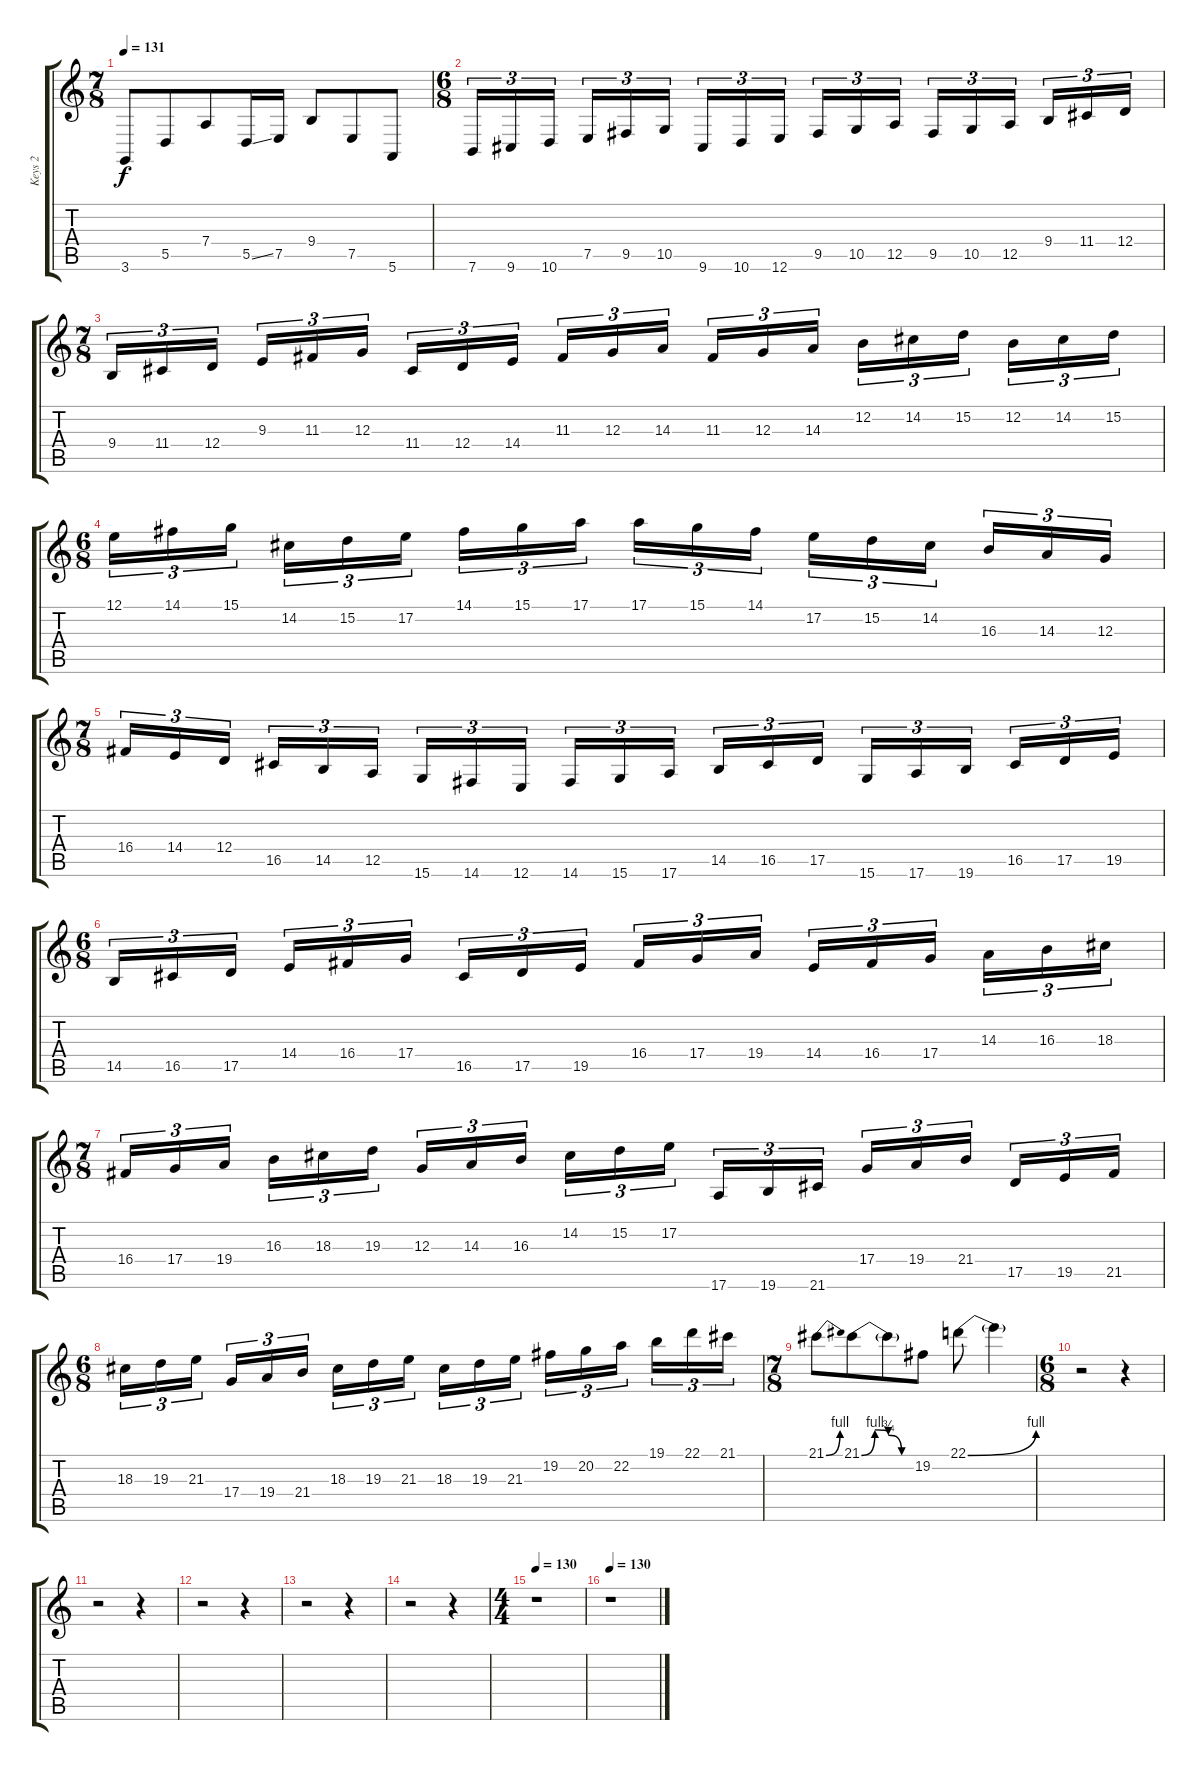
\track ("Keys 2" "Keys 2") {instrument rockorgan}
\staff {score tabs}
\tuning (E4 B3 G3 D3 A2 E2) {hide}
\ts (7 8)
\tempo 131
\clef g2
\ks c
3.6.8{dy f} 5.5.8 7.4.8 5.5{ss}.16 7.5.16 9.4.8 7.5.8 5.6.8 |
\ts (6 8)
7.6.16{tu (3 2)} 9.6.16{tu (3 2)} 10.6.16{tu (3 2)} 7.5.16{tu (3 2)} 9.5.16{tu (3 2)} 10.5.16{tu (3 2)} 9.6.16{tu (3 2)} 10.6.16{tu (3 2)} 12.6.16{tu (3 2)} 9.5.16{tu (3 2)} 10.5.16{tu (3 2)} 12.5.16{tu (3 2)} 9.5.16{tu (3 2)} 10.5.16{tu (3 2)} 12.5.16{tu (3 2)} 9.4.16{tu (3 2)} 11.4.16{tu (3 2)} 12.4.16{tu (3 2)} |
\ts (7 8)
9.4.16{tu (3 2)} 11.4.16{tu (3 2)} 12.4.16{tu (3 2)} 9.3.16{tu (3 2)} 11.3.16{tu (3 2)} 12.3.16{tu (3 2)} 11.4.16{tu (3 2)} 12.4.16{tu (3 2)} 14.4.16{tu (3 2)} 11.3.16{tu (3 2)} 12.3.16{tu (3 2)} 14.3.16{tu (3 2)} 11.3.16{tu (3 2)} 12.3.16{tu (3 2)} 14.3.16{tu (3 2)} 12.2.16{tu (3 2)} 14.2.16{tu (3 2)} 15.2.16{tu (3 2)} 12.2.16{tu (3 2)} 14.2.16{tu (3 2)} 15.2.16{tu (3 2)} |
\ts (6 8)
12.1.16{tu (3 2)} 14.1.16{tu (3 2)} 15.1.16{tu (3 2)} 14.2.16{tu (3 2)} 15.2.16{tu (3 2)} 17.2.16{tu (3 2)} 14.1.16{tu (3 2)} 15.1.16{tu (3 2)} 17.1.16{tu (3 2)} 17.1.16{tu (3 2)} 15.1.16{tu (3 2)} 14.1.16{tu (3 2)} 17.2.16{tu (3 2)} 15.2.16{tu (3 2)} 14.2.16{tu (3 2)} 16.3.16{tu (3 2)} 14.3.16{tu (3 2)} 12.3.16{tu (3 2)} |
\ts (7 8)
16.4.16{tu (3 2)} 14.4.16{tu (3 2)} 12.4.16{tu (3 2)} 16.5.16{tu (3 2)} 14.5.16{tu (3 2)} 12.5.16{tu (3 2)} 15.6.16{tu (3 2)} 14.6.16{tu (3 2)} 12.6.16{tu (3 2)} 14.6.16{tu (3 2)} 15.6.16{tu (3 2)} 17.6.16{tu (3 2)} 14.5.16{tu (3 2)} 16.5.16{tu (3 2)} 17.5.16{tu (3 2)} 15.6.16{tu (3 2)} 17.6.16{tu (3 2)} 19.6.16{tu (3 2)} 16.5.16{tu (3 2)} 17.5.16{tu (3 2)} 19.5.16{tu (3 2)} |
\ts (6 8)
14.5.16{tu (3 2)} 16.5.16{tu (3 2)} 17.5.16{tu (3 2)} 14.4.16{tu (3 2)} 16.4.16{tu (3 2)} 17.4.16{tu (3 2)} 16.5.16{tu (3 2)} 17.5.16{tu (3 2)} 19.5.16{tu (3 2)} 16.4.16{tu (3 2)} 17.4.16{tu (3 2)} 19.4.16{tu (3 2)} 14.4.16{tu (3 2)} 16.4.16{tu (3 2)} 17.4.16{tu (3 2)} 14.3.16{tu (3 2)} 16.3.16{tu (3 2)} 18.3.16{tu (3 2)} |
\ts (7 8)
16.4.16{tu (3 2)} 17.4.16{tu (3 2)} 19.4.16{tu (3 2)} 16.3.16{tu (3 2)} 18.3.16{tu (3 2)} 19.3.16{tu (3 2)} 12.3.16{tu (3 2)} 14.3.16{tu (3 2)} 16.3.16{tu (3 2)} 14.2.16{tu (3 2)} 15.2.16{tu (3 2)} 17.2.16{tu (3 2)} 17.6.16{tu (3 2)} 19.6.16{tu (3 2)} 21.6.16{tu (3 2)} 17.4.16{tu (3 2)} 19.4.16{tu (3 2)} 21.4.16{tu (3 2)} 17.5.16{tu (3 2)} 19.5.16{tu (3 2)} 21.5.16{tu (3 2)} |
\ts (6 8)
18.3.16{tu (3 2)} 19.3.16{tu (3 2)} 21.3.16{tu (3 2)} 17.4.16{tu (3 2)} 19.4.16{tu (3 2)} 21.4.16{tu (3 2)} 18.3.16{tu (3 2)} 19.3.16{tu (3 2)} 21.3.16{tu (3 2)} 18.3.16{tu (3 2)} 19.3.16{tu (3 2)} 21.3.16{tu (3 2)} 19.2.16{tu (3 2)} 20.2.16{tu (3 2)} 22.2.16{tu (3 2)} 19.1.16{tu (3 2)} 22.1.16{tu (3 2)} 21.1.16{tu (3 2)} |
\ts (7 8)
21.1{be (bend 0 0 60 4)}.8 21.1{be (custom 0 0 15 4 30 3 45 0 60 0)}.8 21.1{t}.8 19.2.8 22.1{be (bend 0 0 60 4)}.8 22.1{t}.4 |
\ts (6 8)
r.2 r.4 |
r.2 r.4 |
r.2 r.4 |
r.2 r.4 |
r.2 r.4 |
\ts (4 4)
\tempo 130
r.1 |
\tempo 130
r.1
